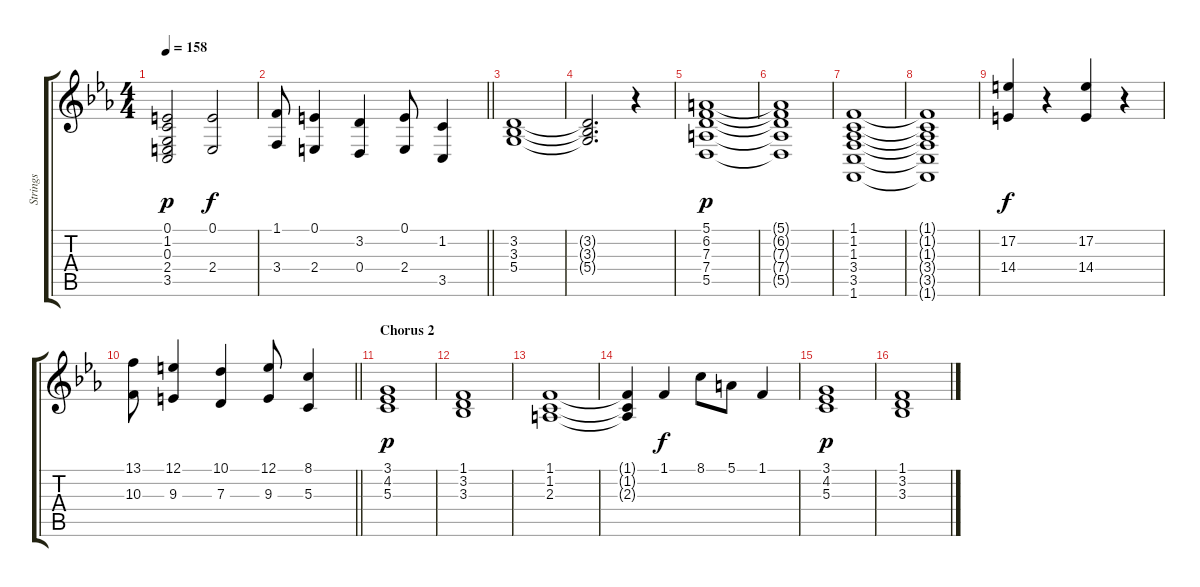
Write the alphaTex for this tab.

\track ("Strings" "Strings") {instrument stringensemble1}
\staff {score tabs}
\tuning (E4 B3 G3 D3 A2 E2) {hide}
\ts (4 4)
\tempo 158
\clef g2
\ks eb
(0.1 1.2 0.3 2.4 3.5).2{dy p} (0.1 2.4).2{dy f} |
\barLineRight lightlight
(1.1 3.4).8 (0.1 2.4).4 (3.2 0.4).4 (0.1 2.4).8 (1.2 3.5).4 |
(3.2 3.3 5.4).1 |
(3.2{t} 3.3{t} 5.4{t}).2{d} r.4 |
(5.1 6.2 7.3 7.4 5.5).1{dy p} |
(5.1{t} 6.2{t} 7.3{t} 7.4{t} 5.5{t}).1 |
(1.1 1.2 1.3 3.4 3.5 1.6).1 |
(1.1{t} 1.2{t} 1.3{t} 3.4{t} 3.5{t} 1.6{t}).1 |
(17.2 14.4).4{dy f} r.4 (17.2 14.4).4 r.4 |
\barLineRight lightlight
(13.1 10.3).8 (12.1 9.3).4 (10.1 7.3).4 (12.1 9.3).8 (8.1 5.3).4 |
\section ("" "Chorus 2")
(3.1 4.2 5.3).1{dy p} |
(1.1 3.2 3.3).1 |
(1.1 1.2 2.3).1 |
(1.1{t} 1.2{t} 2.3{t}).4 1.1.4{dy f} 8.1.8 5.1.8 1.1.4 |
(3.1 4.2 5.3).1{dy p} |
(1.1 3.2 3.3).1
